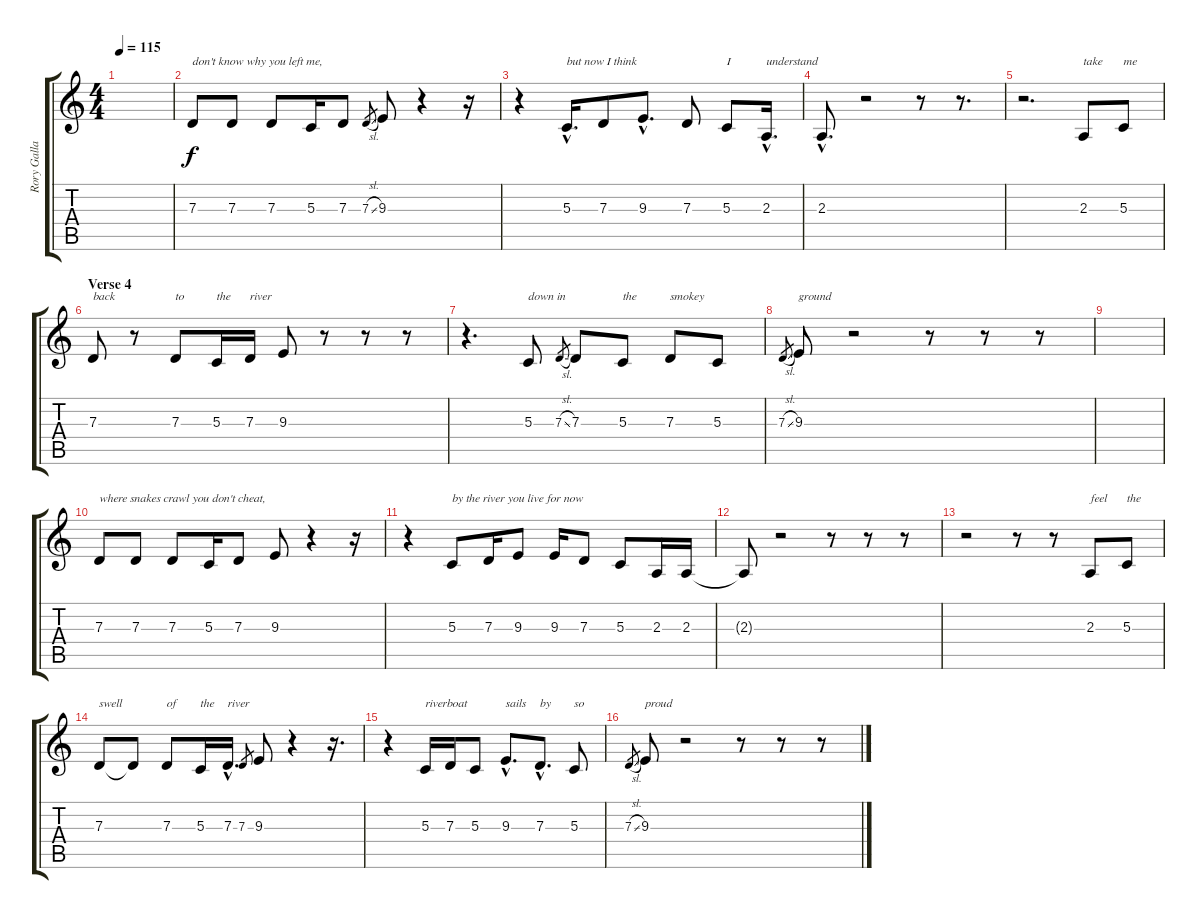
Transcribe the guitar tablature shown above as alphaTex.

\track ("Rory Gallagher Vocals" "Rory Galla") {instrument cello}
\staff {score tabs}
\tuning (E4 B3 G3 D3 A2 E2) {hide}
\ts (4 4)
\tempo 115
\clef g2
\ks c
|
7.3.8{txt "don't know why you left me,"} 7.3.8 7.3.8 5.3.16 7.3.8 7.3{sl}.8{gr} 9.3.8 r.4 r.16 |
r.4 5.3{hac}.16{d txt "but now I think"} 7.3.8 9.3{hac}.8{d} 7.3.8 5.3.8{txt "I"} 2.3{hac}.16{d txt "understand"} |
2.3{hac}.8{d} r.2 r.8 r.8{d} |
r.2{d} 2.3.8{txt "take"} 5.3.8{txt "me"} |
\section ("" "Verse 4")
7.3.8{txt "back"} r.8 7.3.8{txt "to"} 5.3.16{txt "the"} 7.3.16{txt "river"} 9.3.8 r.8 r.8 r.8 |
r.4{d} 5.3.8{txt "down in"} 7.3{sl}.8{gr} 7.3.8 5.3.8{txt "the"} 7.3.8{txt "smokey"} 5.3.8 |
7.3{sl}.8{gr} 9.3.8{txt "ground"} r.2 r.8 r.8 r.8 |
|
7.3.8{txt "where snakes crawl you don't cheat,"} 7.3.8 7.3.8 5.3.16 7.3.8 9.3.8 r.4 r.16 |
r.4 5.3.8{txt "by the river you live for now"} 7.3.16 9.3.8 9.3.16 7.3.8 5.3.8 2.3.16 2.3.16 |
2.3{t}.8 r.2 r.8 r.8 r.8 |
r.2 r.8 r.8 2.3.8{txt "feel"} 5.3.8{txt "the"} |
7.3.8{txt "swell"} 7.3{t}.8 7.3.8{txt "of"} 5.3.16{txt "the"} 7.3{hac}.16{d txt "river"} 7.3.8{gr} 9.3.8 r.4 r.16{d} |
r.4 5.3.16{txt "riverboat"} 7.3.16 5.3.8 9.3{hac}.8{d txt "sails"} 7.3{hac}.8{d txt "by"} 5.3.8{txt "so"} |
7.3{sl}.8{gr} 9.3.8{txt "proud"} r.2 r.8 r.8 r.8
